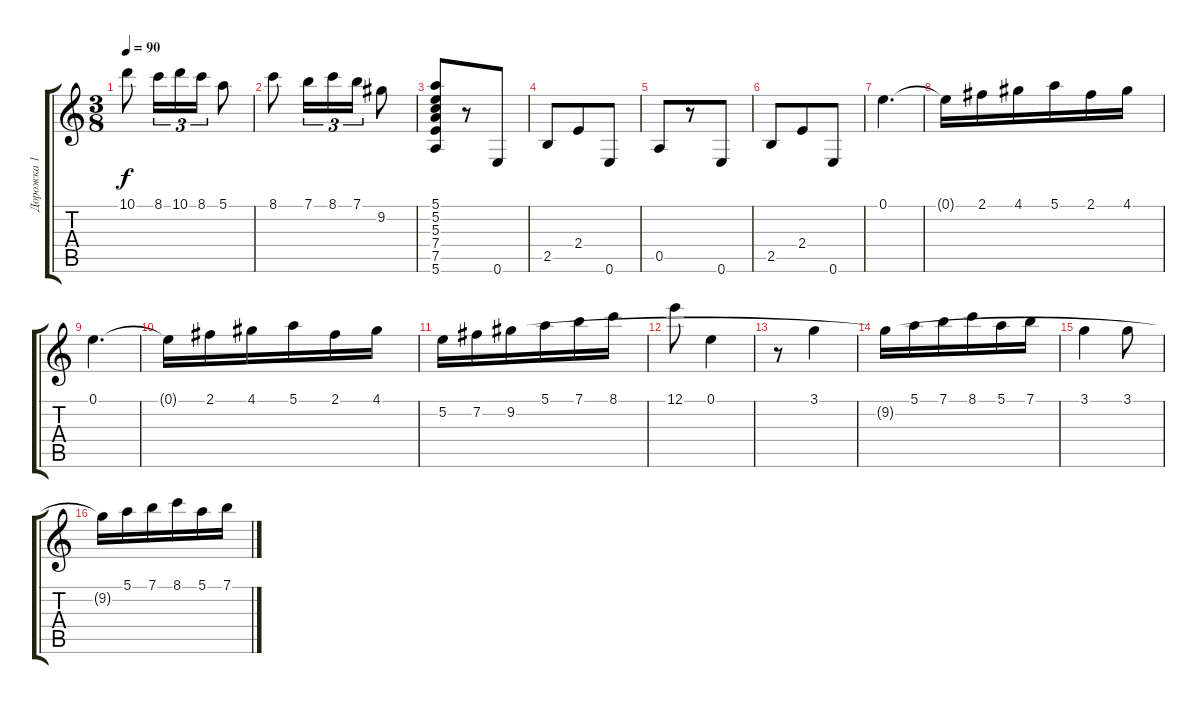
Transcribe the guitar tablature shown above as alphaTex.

\track ("Дорожка 1" "Дорожка 1") {instrument acousticguitarsteel}
\staff {score tabs}
\tuning (E4 B3 G3 D3 A2 E2) {hide}
\ts (3 8)
\tempo 90
\clef g2
\ks c
10.1.8{dy f} 8.1.16{tu (3 2)} 10.1.16{tu (3 2)} 8.1.16{tu (3 2)} 5.1.8 |
8.1.8 7.1.16{tu (3 2)} 8.1.16{tu (3 2)} 7.1.16{tu (3 2)} 9.2.8 |
(5.1 5.2 5.3 7.4 7.5 5.6).8 r.8 0.6.8 |
2.5.8 2.4.8 0.6.8 |
0.5.8 r.8 0.6.8 |
2.5.8 2.4.8 0.6.8 |
0.1.4{d} |
0.1{t}.16 2.1.16 4.1.16 5.1.16 2.1.16 4.1.16 |
0.1.4{d} |
0.1{t}.16 2.1.16 4.1.16 5.1.16 2.1.16 4.1.16 |
5.2.16 7.2.16 9.2.16 5.1.16 7.1.16 8.1.16 |
12.1.8 0.1.4 |
r.8 3.1.4 |
9.2{t}.16 5.1.16 7.1.16 8.1.16 5.1.16 7.1.16 |
3.1.4 3.1.8 |
9.2{t}.16 5.1.16 7.1.16 8.1.16 5.1.16 7.1.16
